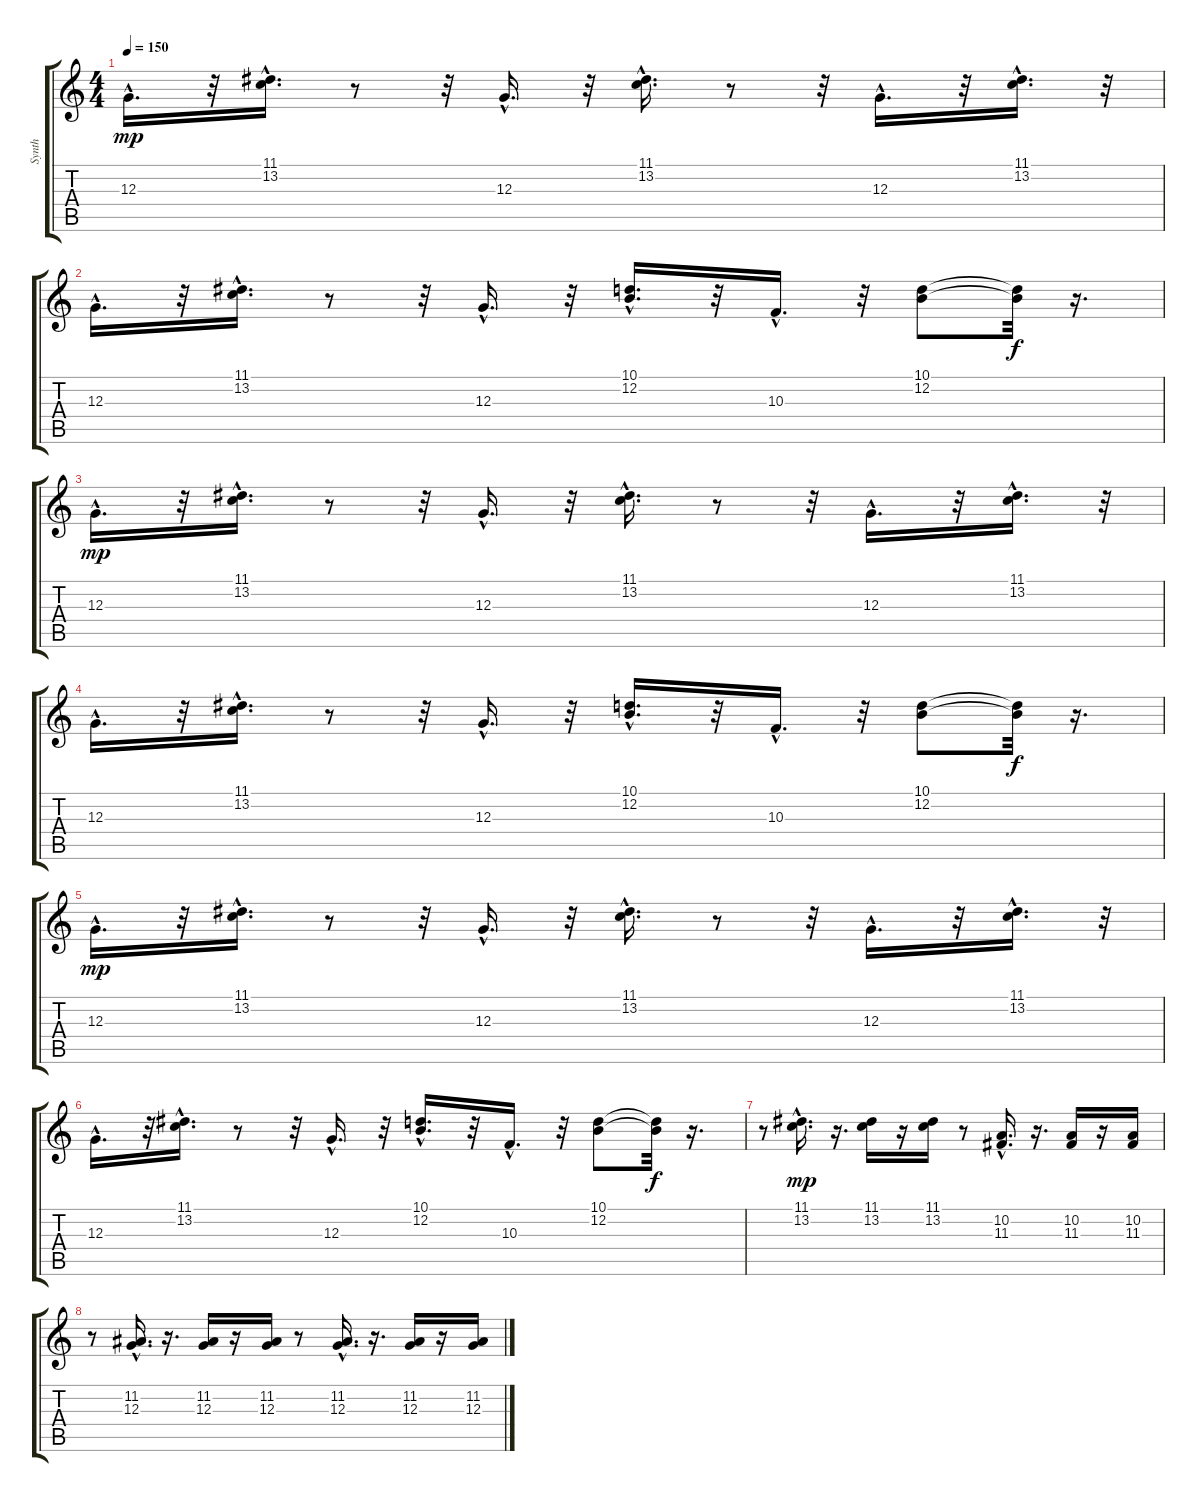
\track ("Synth" "Synth") {instrument stringensemble1}
\staff {score tabs}
\tuning (E4 B3 G3 D3 A2 E2) {hide}
\ts (4 4)
\tempo 150
\clef g2
\ks c
12.3{hac}.16{d dy mp} r.32 (11.1{hac} 13.2{hac}).16{d} r.8 r.32 12.3{hac}.16{d} r.32 (11.1{hac} 13.2{hac}).16{d} r.8 r.32 12.3{hac}.16{d} r.32 (11.1{hac} 13.2{hac}).16{d} r.32 |
12.3{hac}.16{d} r.32 (11.1{hac} 13.2{hac}).16{d} r.8 r.32 12.3{hac}.16{d} r.32 (10.1{hac} 12.2{hac}).16{d} r.32 10.3{hac}.16{d} r.32 (10.1 12.2).8 (10.1{t} 12.2{t}).32{dy f} r.16{d} |
12.3{hac}.16{d dy mp} r.32 (11.1{hac} 13.2{hac}).16{d} r.8 r.32 12.3{hac}.16{d} r.32 (11.1{hac} 13.2{hac}).16{d} r.8 r.32 12.3{hac}.16{d} r.32 (11.1{hac} 13.2{hac}).16{d} r.32 |
12.3{hac}.16{d} r.32 (11.1{hac} 13.2{hac}).16{d} r.8 r.32 12.3{hac}.16{d} r.32 (10.1{hac} 12.2{hac}).16{d} r.32 10.3{hac}.16{d} r.32 (10.1 12.2).8 (10.1{t} 12.2{t}).32{dy f} r.16{d} |
12.3{hac}.16{d dy mp} r.32 (11.1{hac} 13.2{hac}).16{d} r.8 r.32 12.3{hac}.16{d} r.32 (11.1{hac} 13.2{hac}).16{d} r.8 r.32 12.3{hac}.16{d} r.32 (11.1{hac} 13.2{hac}).16{d} r.32 |
12.3{hac}.16{d} r.32 (11.1{hac} 13.2{hac}).16{d} r.8 r.32 12.3{hac}.16{d} r.32 (10.1{hac} 12.2{hac}).16{d} r.32 10.3{hac}.16{d} r.32 (10.1 12.2).8 (10.1{t} 12.2{t}).32{dy f} r.16{d} |
r.8 (11.1{hac} 13.2{hac}).16{d dy mp instrument lead2sawtooth} r.16{d} (11.1 13.2).16 r.16 (11.1 13.2).16 r.8 (10.2{hac} 11.3{hac}).16{d} r.16{d} (10.2 11.3).16 r.16 (10.2 11.3).16 |
r.8 (11.2{hac} 12.3{hac}).16{d} r.16{d} (11.2 12.3).16 r.16 (11.2 12.3).16 r.8 (11.2{hac} 12.3{hac}).16{d} r.16{d} (11.2 12.3).16 r.16 (11.2 12.3).16
